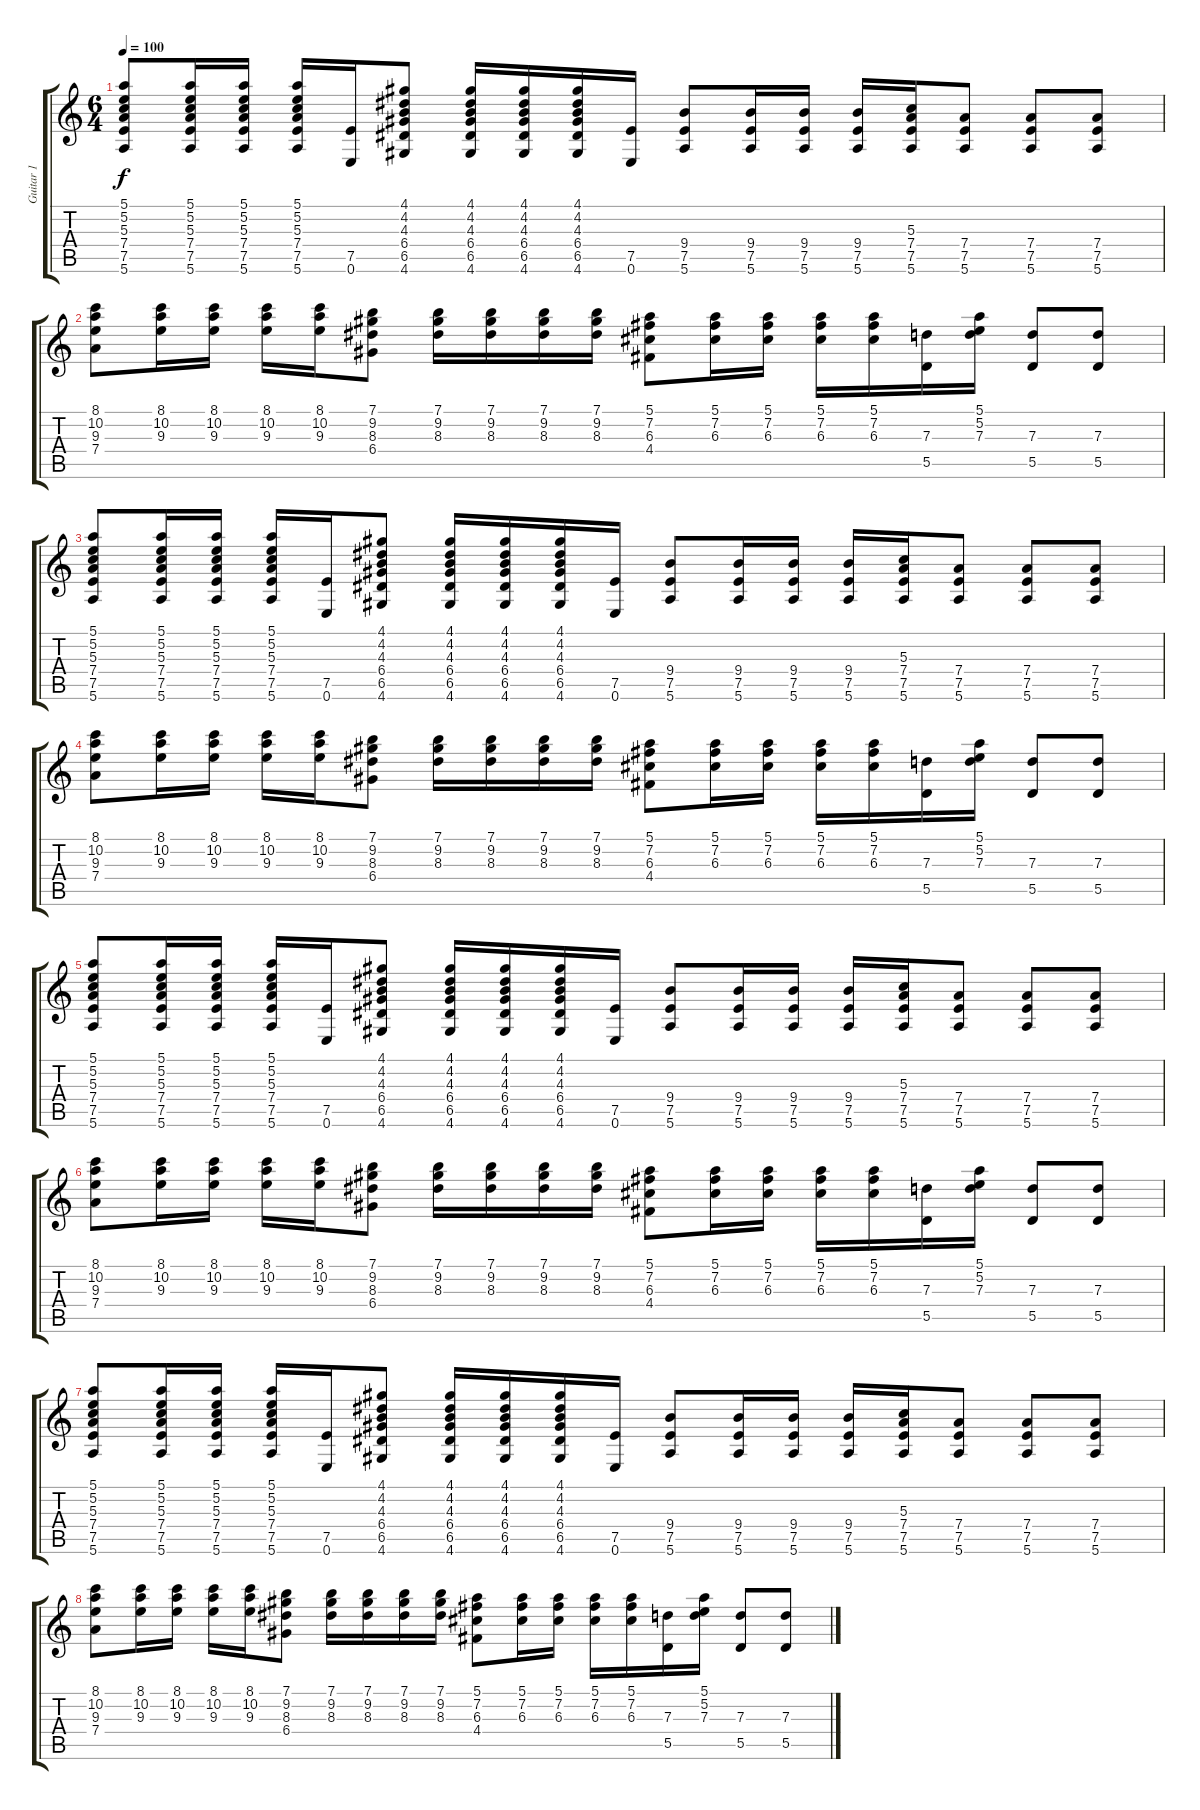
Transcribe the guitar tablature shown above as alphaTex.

\track ("Guitar 1" "Guitar 1") {instrument acousticguitarsteel}
\staff {score tabs}
\tuning (E4 B3 G3 D3 A2 E2) {hide}
\ts (6 4)
\tempo 100
\clef g2
\ks c
(5.1 5.2 5.3 7.4 7.5 5.6).8{dy f} (5.1 5.2 5.3 7.4 7.5 5.6).16 (5.1 5.2 5.3 7.4 7.5 5.6).16 (5.1 5.2 5.3 7.4 7.5 5.6).16 (7.5 0.6).16 (4.1 4.2 4.3 6.4 6.5 4.6).8 (4.1 4.2 4.3 6.4 6.5 4.6).16 (4.1 4.2 4.3 6.4 6.5 4.6).16 (4.1 4.2 4.3 6.4 6.5 4.6).16 (7.5 0.6).16 (9.4 7.5 5.6).8 (9.4 7.5 5.6).16 (9.4 7.5 5.6).16 (9.4 7.5 5.6).16 (5.3 7.4 7.5 5.6).16 (7.4 7.5 5.6).8 (7.4 7.5 5.6).8 (7.4 7.5 5.6).8 |
(8.1 10.2 9.3 7.4).8{volume 12 instrument distortionguitar} (8.1 10.2 9.3).16 (8.1 10.2 9.3).16 (8.1 10.2 9.3).16 (8.1 10.2 9.3).16 (7.1 9.2 8.3 6.4).8 (7.1 9.2 8.3).16 (7.1 9.2 8.3).16 (7.1 9.2 8.3).16 (7.1 9.2 8.3).16 (5.1 7.2 6.3 4.4).8 (5.1 7.2 6.3).16 (5.1 7.2 6.3).16 (5.1 7.2 6.3).16 (5.1 7.2 6.3).16 (7.3 5.5).16 (5.1 5.2 7.3).16 (7.3 5.5).8 (7.3 5.5).8 |
(5.1 5.2 5.3 7.4 7.5 5.6).8{volume 11} (5.1 5.2 5.3 7.4 7.5 5.6).16 (5.1 5.2 5.3 7.4 7.5 5.6).16 (5.1 5.2 5.3 7.4 7.5 5.6).16 (7.5 0.6).16 (4.1 4.2 4.3 6.4 6.5 4.6).8 (4.1 4.2 4.3 6.4 6.5 4.6).16 (4.1 4.2 4.3 6.4 6.5 4.6).16 (4.1 4.2 4.3 6.4 6.5 4.6).16 (7.5 0.6).16 (9.4 7.5 5.6).8{volume 10} (9.4 7.5 5.6).16 (9.4 7.5 5.6).16 (9.4 7.5 5.6).16 (5.3 7.4 7.5 5.6).16 (7.4 7.5 5.6).8 (7.4 7.5 5.6).8 (7.4 7.5 5.6).8 |
(8.1 10.2 9.3 7.4).8{volume 10 instrument distortionguitar} (8.1 10.2 9.3).16 (8.1 10.2 9.3).16 (8.1 10.2 9.3).16 (8.1 10.2 9.3).16 (7.1 9.2 8.3 6.4).8 (7.1 9.2 8.3).16 (7.1 9.2 8.3).16 (7.1 9.2 8.3).16 (7.1 9.2 8.3).16 (5.1 7.2 6.3 4.4).8 (5.1 7.2 6.3).16 (5.1 7.2 6.3).16 (5.1 7.2 6.3).16 (5.1 7.2 6.3).16 (7.3 5.5).16 (5.1 5.2 7.3).16 (7.3 5.5).8 (7.3 5.5).8 |
(5.1 5.2 5.3 7.4 7.5 5.6).8 (5.1 5.2 5.3 7.4 7.5 5.6).16 (5.1 5.2 5.3 7.4 7.5 5.6).16 (5.1 5.2 5.3 7.4 7.5 5.6).16 (7.5 0.6).16 (4.1 4.2 4.3 6.4 6.5 4.6).8 (4.1 4.2 4.3 6.4 6.5 4.6).16 (4.1 4.2 4.3 6.4 6.5 4.6).16 (4.1 4.2 4.3 6.4 6.5 4.6).16 (7.5 0.6).16 (9.4 7.5 5.6).8 (9.4 7.5 5.6).16 (9.4 7.5 5.6).16 (9.4 7.5 5.6).16 (5.3 7.4 7.5 5.6).16 (7.4 7.5 5.6).8 (7.4 7.5 5.6).8 (7.4 7.5 5.6).8 |
(8.1 10.2 9.3 7.4).8{volume 8 instrument distortionguitar} (8.1 10.2 9.3).16 (8.1 10.2 9.3).16 (8.1 10.2 9.3).16 (8.1 10.2 9.3).16 (7.1 9.2 8.3 6.4).8 (7.1 9.2 8.3).16 (7.1 9.2 8.3).16 (7.1 9.2 8.3).16 (7.1 9.2 8.3).16 (5.1 7.2 6.3 4.4).8 (5.1 7.2 6.3).16 (5.1 7.2 6.3).16 (5.1 7.2 6.3).16 (5.1 7.2 6.3).16 (7.3 5.5).16 (5.1 5.2 7.3).16 (7.3 5.5).8 (7.3 5.5).8 |
(5.1 5.2 5.3 7.4 7.5 5.6).8 (5.1 5.2 5.3 7.4 7.5 5.6).16 (5.1 5.2 5.3 7.4 7.5 5.6).16 (5.1 5.2 5.3 7.4 7.5 5.6).16 (7.5 0.6).16 (4.1 4.2 4.3 6.4 6.5 4.6).8 (4.1 4.2 4.3 6.4 6.5 4.6).16 (4.1 4.2 4.3 6.4 6.5 4.6).16 (4.1 4.2 4.3 6.4 6.5 4.6).16 (7.5 0.6).16 (9.4 7.5 5.6).8 (9.4 7.5 5.6).16 (9.4 7.5 5.6).16 (9.4 7.5 5.6).16 (5.3 7.4 7.5 5.6).16 (7.4 7.5 5.6).8 (7.4 7.5 5.6).8 (7.4 7.5 5.6).8 |
(8.1 10.2 9.3 7.4).8{volume 6 instrument distortionguitar} (8.1 10.2 9.3).16 (8.1 10.2 9.3).16 (8.1 10.2 9.3).16 (8.1 10.2 9.3).16 (7.1 9.2 8.3 6.4).8 (7.1 9.2 8.3).16 (7.1 9.2 8.3).16 (7.1 9.2 8.3).16 (7.1 9.2 8.3).16 (5.1 7.2 6.3 4.4).8 (5.1 7.2 6.3).16 (5.1 7.2 6.3).16 (5.1 7.2 6.3).16 (5.1 7.2 6.3).16 (7.3 5.5).16 (5.1 5.2 7.3).16 (7.3 5.5).8 (7.3 5.5).8
